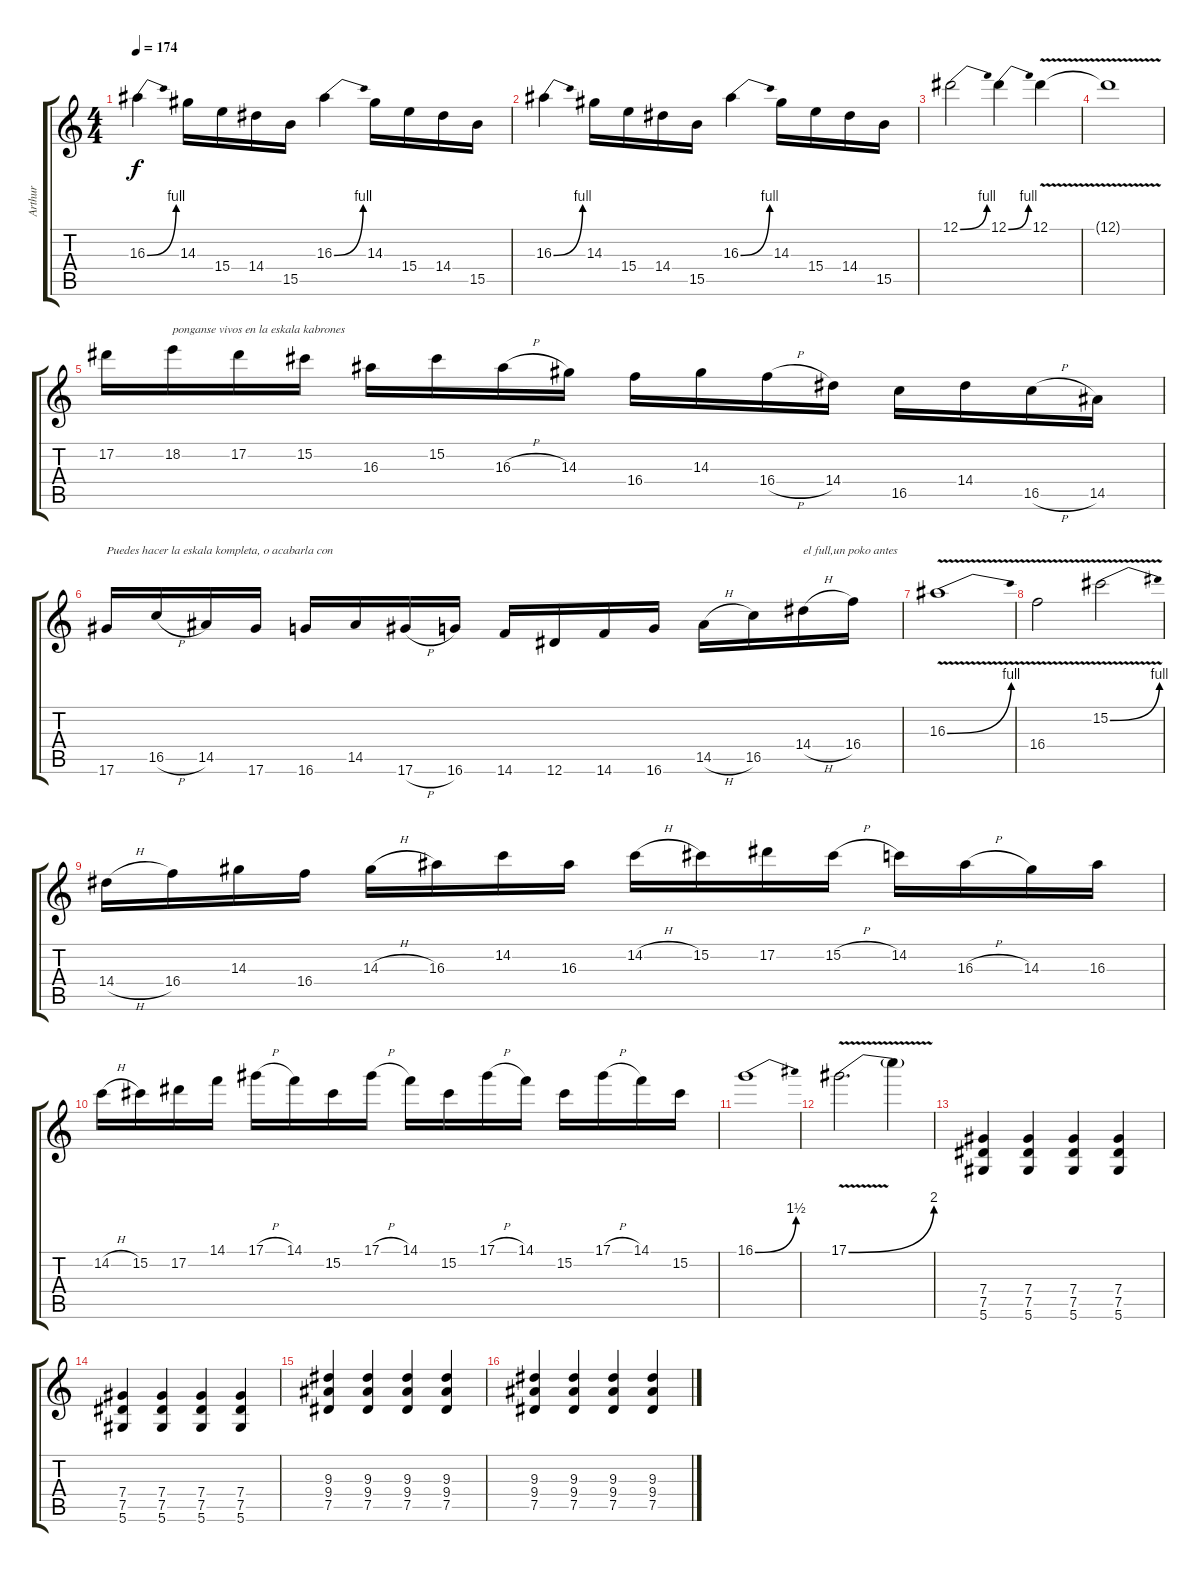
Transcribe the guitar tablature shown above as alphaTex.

\track ("Arthur" "Arthur") {instrument distortionguitar}
\staff {score tabs}
\tuning (Eb4 Bb3 Gb3 Db3 Ab2 Eb2) {hide}
\ts (4 4)
\tempo 174
\clef g2
\ks c
16.3{be (bend 0 0 60 4)}.4{dy f volume 10} 14.3.16 15.4.16 14.4.16 15.5.16 16.3{be (bend 0 0 60 4)}.4 14.3.16 15.4.16 14.4.16 15.5.16 |
16.3{be (bend 0 0 60 4)}.4 14.3.16 15.4.16 14.4.16 15.5.16 16.3{be (bend 0 0 60 4)}.4 14.3.16 15.4.16 14.4.16 15.5.16 |
12.1{be (bend 0 0 60 4)}.2 12.1{be (bend 0 0 60 4)}.4 12.1{v}.4 |
12.1{t}.1 |
17.2.16{volume 8} 18.2.16{txt "ponganse vivos en la eskala kabrones"} 17.2.16 15.2.16 16.3.16 15.2.16 16.3{h}.16 14.3.16 16.4.16 14.3.16 16.4{h}.16 14.4.16 16.5.16 14.4.16 16.5{h}.16 14.5.16 |
17.6.16{txt "Puedes hacer la eskala kompleta, o acabarla con"} 16.5{h}.16 14.5.16 17.6.16 16.6.16 14.5.16 17.6{h}.16 16.6.16 14.6.16 12.6.16 14.6.16 16.6.16 14.5{h}.16 16.5.16 14.4{h}.16{txt "el full,un poko antes"} 16.4.16 |
16.3{be (bend 0 0 60 4) v}.1 |
16.4{v}.2 15.2{be (bend 0 0 60 4) v}.2 |
14.4{h}.16 16.4.16 14.3.16 16.4.16 14.3{h}.16 16.3.16 14.2.16 16.3.16 14.2{h}.16 15.2.16 17.2.16 15.2{h}.16 14.2.16 16.3{h}.16 14.3.16 16.3.16 |
14.2{h}.16 15.2.16 17.2.16 14.1.16 17.1{h}.16 14.1.16 15.2.16 17.1{h}.16 14.1.16 15.2.16 17.1{h}.16 14.1.16 15.2.16 17.1{h}.16 14.1.16 15.2.16 |
16.1{be (bend 0 0 60 6)}.1 |
17.1{be (bend 0 0 60 8) v}.2{d} 17.1{t}.4 |
(7.4 7.5 5.6).4{volume 13} (7.4 7.5 5.6).4 (7.4 7.5 5.6).4 (7.4 7.5 5.6).4 |
(7.4 7.5 5.6).4 (7.4 7.5 5.6).4 (7.4 7.5 5.6).4 (7.4 7.5 5.6).4 |
(9.3 9.4 7.5).4 (9.3 9.4 7.5).4 (9.3 9.4 7.5).4 (9.3 9.4 7.5).4 |
(9.3 9.4 7.5).4 (9.3 9.4 7.5).4 (9.3 9.4 7.5).4 (9.3 9.4 7.5).4
